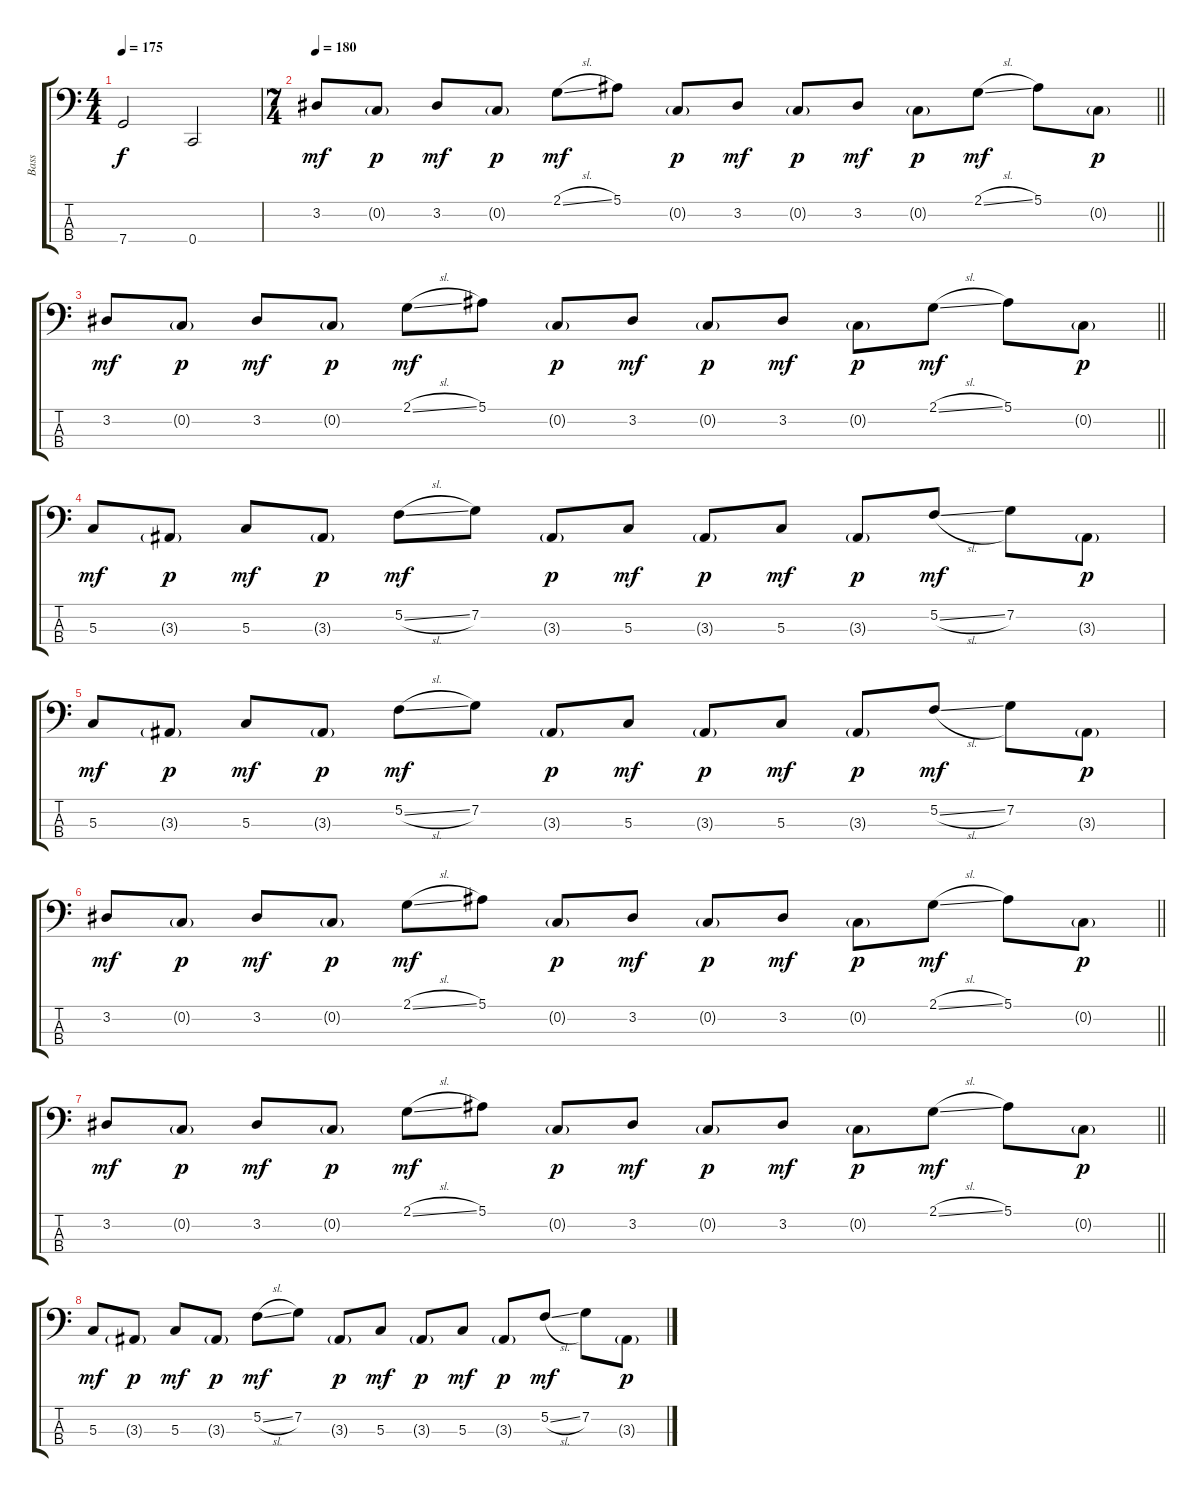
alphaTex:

\track ("Bass" "Bass") {instrument slapbass1}
\staff {score tabs}
\tuning (F2 C2 G1 C1) {hide}
\ts (4 4)
\tempo 175
\clef f4
\ks c
7.4.2{dy f} 0.4.2 |
\ts (7 4)
\tempo 180
\barLineRight lightlight
3.2.8{dy mf} 0.2{g}.8{dy p} 3.2.8{dy mf} 0.2{g}.8{dy p} 2.1{sl}.8{dy mf} 5.1.8 0.2{g}.8{dy p} 3.2.8{dy mf} 0.2{g}.8{dy p} 3.2.8{dy mf} 0.2{g}.8{dy p} 2.1{sl}.8{dy mf} 5.1.8 0.2{g}.8{dy p} |
\barLineRight lightlight
3.2.8{dy mf} 0.2{g}.8{dy p} 3.2.8{dy mf} 0.2{g}.8{dy p} 2.1{sl}.8{dy mf} 5.1.8 0.2{g}.8{dy p} 3.2.8{dy mf} 0.2{g}.8{dy p} 3.2.8{dy mf} 0.2{g}.8{dy p} 2.1{sl}.8{dy mf} 5.1.8 0.2{g}.8{dy p} |
5.3.8{dy mf} 3.3{g}.8{dy p} 5.3.8{dy mf} 3.3{g}.8{dy p} 5.2{sl}.8{dy mf} 7.2.8 3.3{g}.8{dy p} 5.3.8{dy mf} 3.3{g}.8{dy p} 5.3.8{dy mf} 3.3{g}.8{dy p} 5.2{sl}.8{dy mf} 7.2.8 3.3{g}.8{dy p} |
5.3.8{dy mf} 3.3{g}.8{dy p} 5.3.8{dy mf} 3.3{g}.8{dy p} 5.2{sl}.8{dy mf} 7.2.8 3.3{g}.8{dy p} 5.3.8{dy mf} 3.3{g}.8{dy p} 5.3.8{dy mf} 3.3{g}.8{dy p} 5.2{sl}.8{dy mf} 7.2.8 3.3{g}.8{dy p} |
\barLineRight lightlight
3.2.8{dy mf} 0.2{g}.8{dy p} 3.2.8{dy mf} 0.2{g}.8{dy p} 2.1{sl}.8{dy mf} 5.1.8 0.2{g}.8{dy p} 3.2.8{dy mf} 0.2{g}.8{dy p} 3.2.8{dy mf} 0.2{g}.8{dy p} 2.1{sl}.8{dy mf} 5.1.8 0.2{g}.8{dy p} |
\barLineRight lightlight
3.2.8{dy mf} 0.2{g}.8{dy p} 3.2.8{dy mf} 0.2{g}.8{dy p} 2.1{sl}.8{dy mf} 5.1.8 0.2{g}.8{dy p} 3.2.8{dy mf} 0.2{g}.8{dy p} 3.2.8{dy mf} 0.2{g}.8{dy p} 2.1{sl}.8{dy mf} 5.1.8 0.2{g}.8{dy p} |
5.3.8{dy mf} 3.3{g}.8{dy p} 5.3.8{dy mf} 3.3{g}.8{dy p} 5.2{sl}.8{dy mf} 7.2.8 3.3{g}.8{dy p} 5.3.8{dy mf} 3.3{g}.8{dy p} 5.3.8{dy mf} 3.3{g}.8{dy p} 5.2{sl}.8{dy mf} 7.2.8 3.3{g}.8{dy p}
